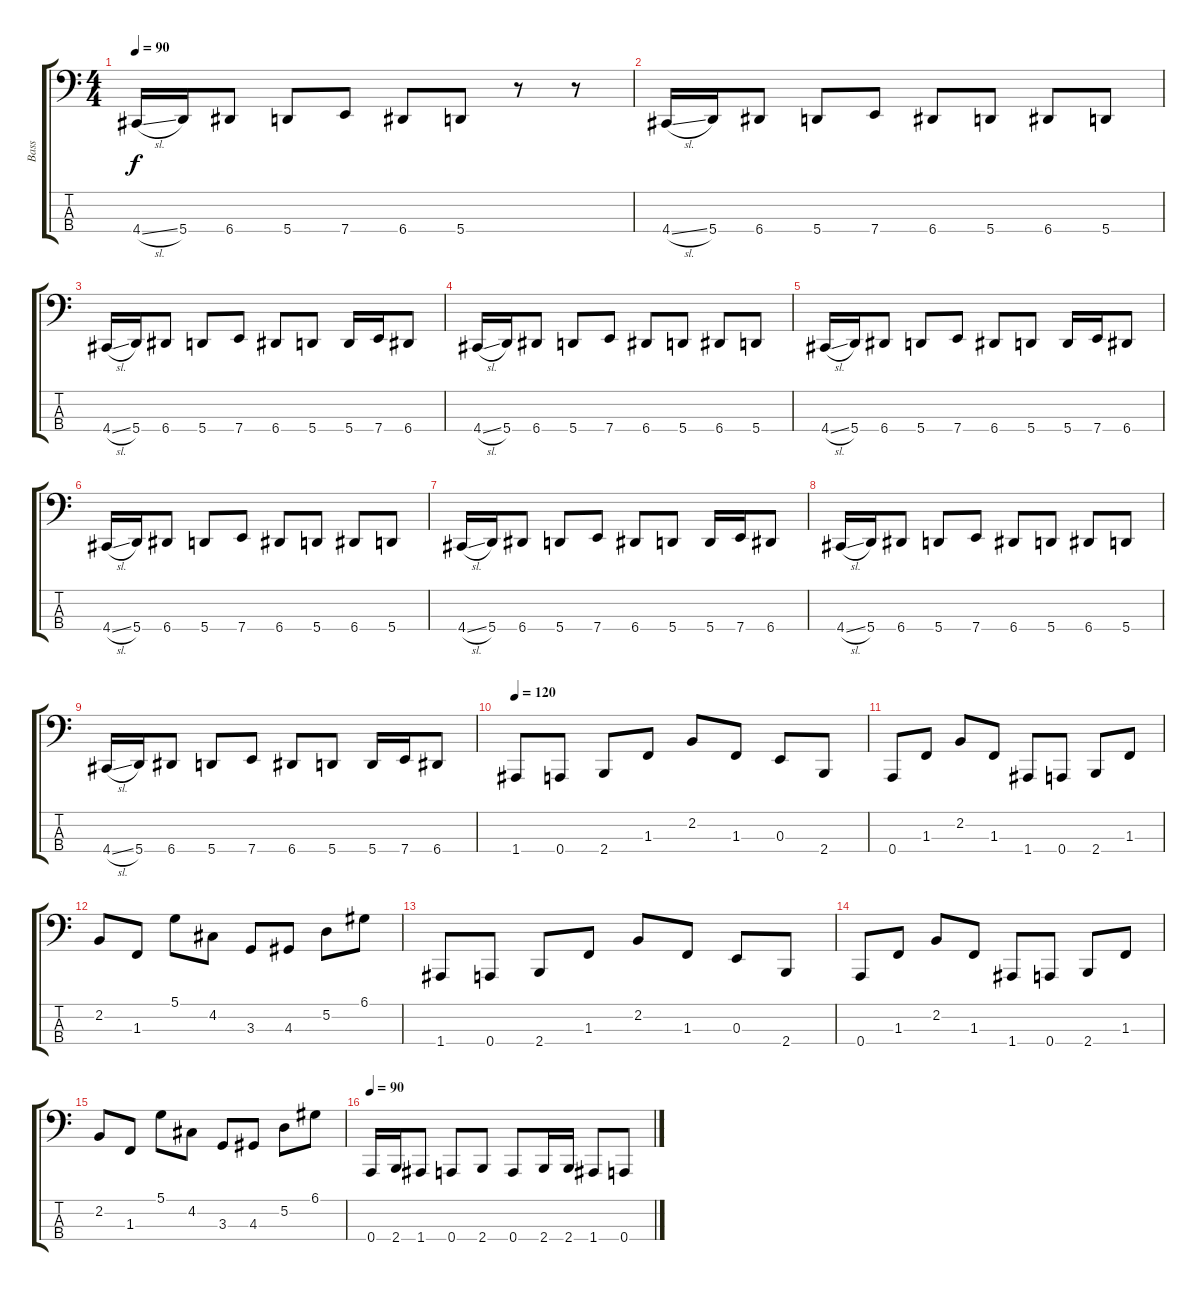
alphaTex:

\track ("Bass" "Bass") {instrument electricbasspick}
\staff {score tabs}
\tuning (D2 A1 E1 A0) {hide}
\ts (4 4)
\tempo 90
\clef f4
\ks c
4.4{sl}.16{dy f} 5.4.16 6.4.8 5.4.8 7.4.8 6.4.8 5.4.8 r.8 r.8 |
4.4{sl}.16 5.4.16 6.4.8 5.4.8 7.4.8 6.4.8 5.4.8 6.4.8 5.4.8 |
4.4{sl}.16 5.4.16 6.4.8 5.4.8 7.4.8 6.4.8 5.4.8 5.4.16 7.4.16 6.4.8 |
4.4{sl}.16 5.4.16 6.4.8 5.4.8 7.4.8 6.4.8 5.4.8 6.4.8 5.4.8 |
4.4{sl}.16 5.4.16 6.4.8 5.4.8 7.4.8 6.4.8 5.4.8 5.4.16 7.4.16 6.4.8 |
4.4{sl}.16 5.4.16 6.4.8 5.4.8 7.4.8 6.4.8 5.4.8 6.4.8 5.4.8 |
4.4{sl}.16 5.4.16 6.4.8 5.4.8 7.4.8 6.4.8 5.4.8 5.4.16 7.4.16 6.4.8 |
4.4{sl}.16 5.4.16 6.4.8 5.4.8 7.4.8 6.4.8 5.4.8 6.4.8 5.4.8 |
4.4{sl}.16 5.4.16 6.4.8 5.4.8 7.4.8 6.4.8 5.4.8 5.4.16 7.4.16 6.4.8 |
\tempo 120
1.4.8 0.4.8 2.4.8 1.3.8 2.2.8 1.3.8 0.3.8 2.4.8 |
0.4.8 1.3.8 2.2.8 1.3.8 1.4.8 0.4.8 2.4.8 1.3.8 |
2.2.8 1.3.8 5.1.8 4.2.8 3.3.8 4.3.8 5.2.8 6.1.8 |
1.4.8 0.4.8 2.4.8 1.3.8 2.2.8 1.3.8 0.3.8 2.4.8 |
0.4.8 1.3.8 2.2.8 1.3.8 1.4.8 0.4.8 2.4.8 1.3.8 |
2.2.8 1.3.8 5.1.8 4.2.8 3.3.8 4.3.8 5.2.8 6.1.8 |
\tempo 90
0.4.16 2.4.16 1.4.8 0.4.8 2.4.8 0.4.8 2.4.16 2.4.16 1.4.8 0.4.8
